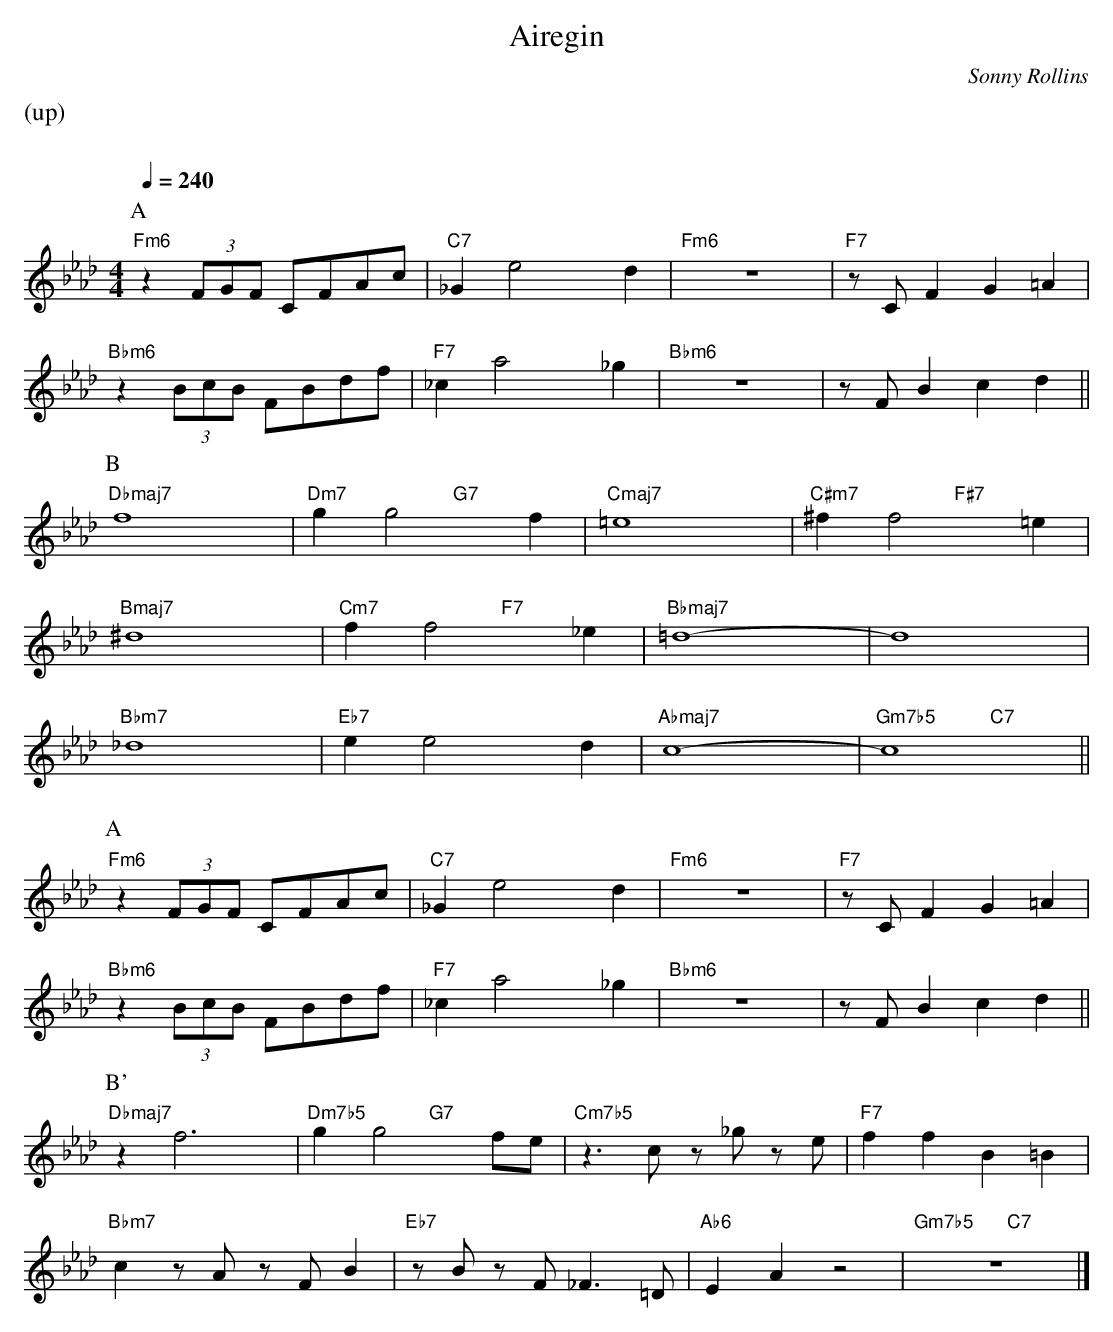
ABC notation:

X:1
T: Airegin
M:4/4
L:1/8
C:Sonny Rollins
Q:1/4=240
%%staves (chords melody)
K:Ab
%%text (up)
%%vskip 20
P: A
V:chords
"Fm6"x4 x4 | "C7"x4 x4 | "Fm6"x4 x4 | "F7"x4 x4 |
"Bbm6"x4 x4 | "F7"x4 x4 | "Bbm6"x4 x4 | x4 x4 ||
V:melody
z2 (3FGF CFAc | _G2e4d2 | z8 | zCF2 G2=A2 |
z2 (3BcB FBdf | _c2a4_g2 | z8 | zFB2 c2d2 ||
P: B
V:chords
"Dbmaj7"x4 x4 | "Dm7"x4 "G7"x4 | "Cmaj7"x4 x4 | "C#m7"x4 "F#7"x4 |
"Bmaj7"x4 x4 | "Cm7"x4 "F7"x4 | "Bbmaj7"x4 x4 | x4 x4 |
"Bbm7"x4 x4 | "Eb7"x4 x4 | "Abmaj7"x4 x4 | "Gm7b5"x4 "C7"x4 ||
V:melody
f8 | g2g4f2 | =e8 | ^f2f4=e2 |
^d8 | f2f4_e2 | =d8- | d8|
_d8 | e2e4d2 | c8- | c8 ||
P: A
V:chords
"Fm6"x4 x4 | "C7"x4 x4 | "Fm6"x4 x4 | "F7"x4 x4 |
"Bbm6"x4 x4 | "F7"x4 x4 | "Bbm6"x4 x4 | x4 x4 ||
V:melody
z2 (3FGF CFAc | _G2e4d2 | z8 | zCF2 G2=A2 |
z2 (3BcB FBdf | _c2a4_g2 | z8 | zFB2 c2d2 ||
P: B'
V:chords
"Dbmaj7"x4 x4 | "Dm7b5"x4 "G7"x4 | "Cm7b5"x4 x4 | "F7"x4 x4 |
"Bbm7"x4 x4 | "Eb7"x4 x4 | "Ab6"x4 x4 | "Gm7b5"x4 "C7"x4 |]
V:melody
z2f6 | g2g4fe | z3c z_g ze | f2f2B2=B2 |
c2zA zFB2 | zB zF _F3=D | E2A2z4 | z8 |]
